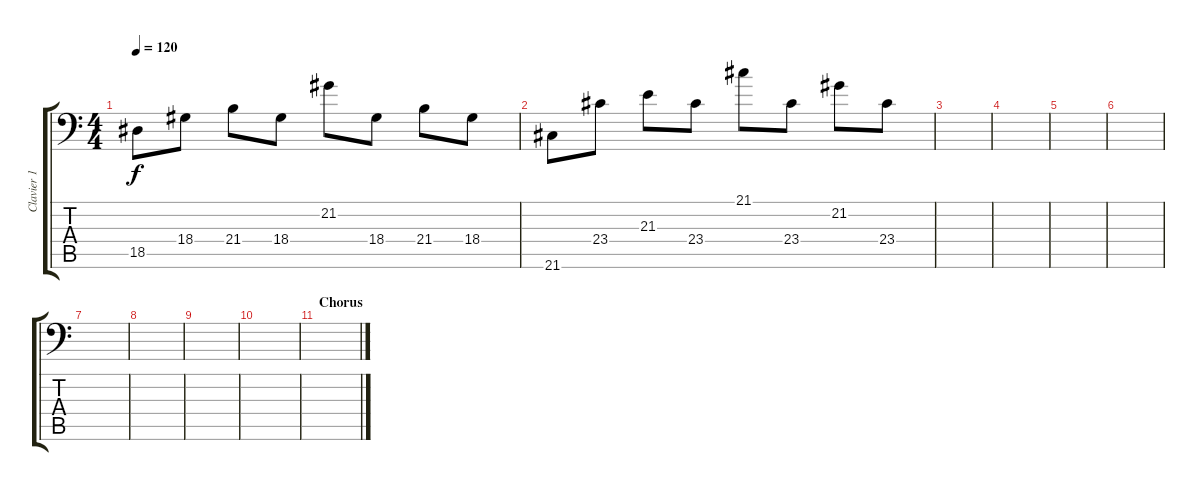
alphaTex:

\track ("Clavier 1" "Clavier 1") {instrument honkytonkpiano}
\staff {score tabs}
\tuning (E3 B2 G2 D2 A1 E1) {hide}
\ts (4 4)
\tempo 120
\clef f4
\ks c
18.5.8{dy f} 18.4.8 21.4.8 18.4.8 21.2.8 18.4.8 21.4.8 18.4.8 |
21.6.8 23.4.8 21.3.8 23.4.8 21.1.8 23.4.8 21.2.8 23.4.8 |
\section ("" "")
|
|
|
|
|
|
|
|
\section ("" "Chorus")
